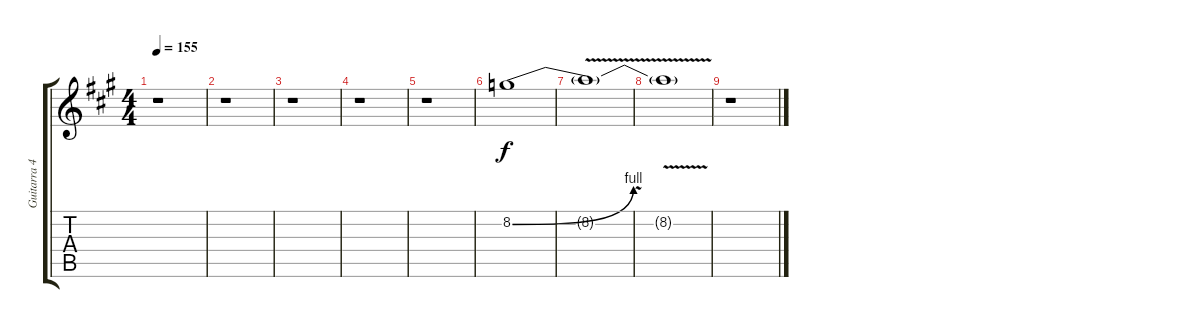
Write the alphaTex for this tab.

\track ("Guitarra 4" "Guitarra 4") {instrument distortionguitar}
\staff {score tabs}
\tuning (E4 B3 G3 D3 A2 E2) {hide}
\ts (4 4)
\tempo 155
\clef g2
\ks f#minor
r.1{dy f} |
r.1 |
r.1 |
r.1 |
r.1 |
8.2{be (bend 0 0 60 4)}.1 |
8.2{v t}.1 |
8.2{t}.1 |
r.1
